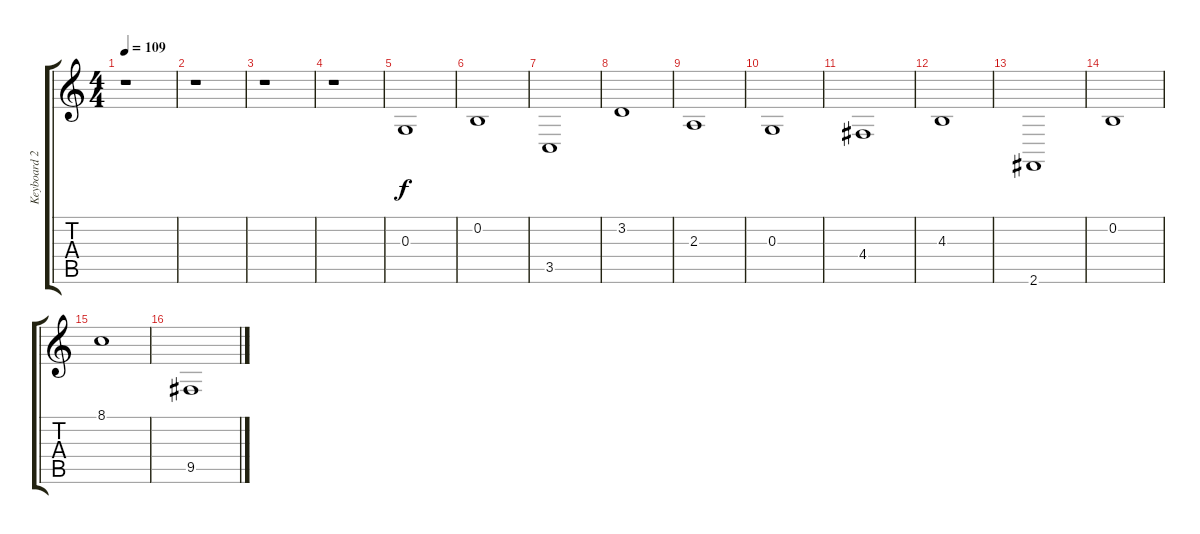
\track ("Keyboard 2" "Keyboard 2") {instrument stringensemble1}
\staff {score tabs}
\tuning (E4 B3 G3 D3 A2 E2) {hide}
\ts (4 4)
\tempo 109
\clef g2
\ks c
r.1{dy f} |
r.1 |
r.1 |
r.1 |
0.3.1 |
0.2.1 |
3.5.1 |
3.2.1 |
2.3.1 |
0.3.1 |
4.4.1 |
4.3.1 |
2.6.1 |
0.2.1 |
8.1.1 |
9.5.1
